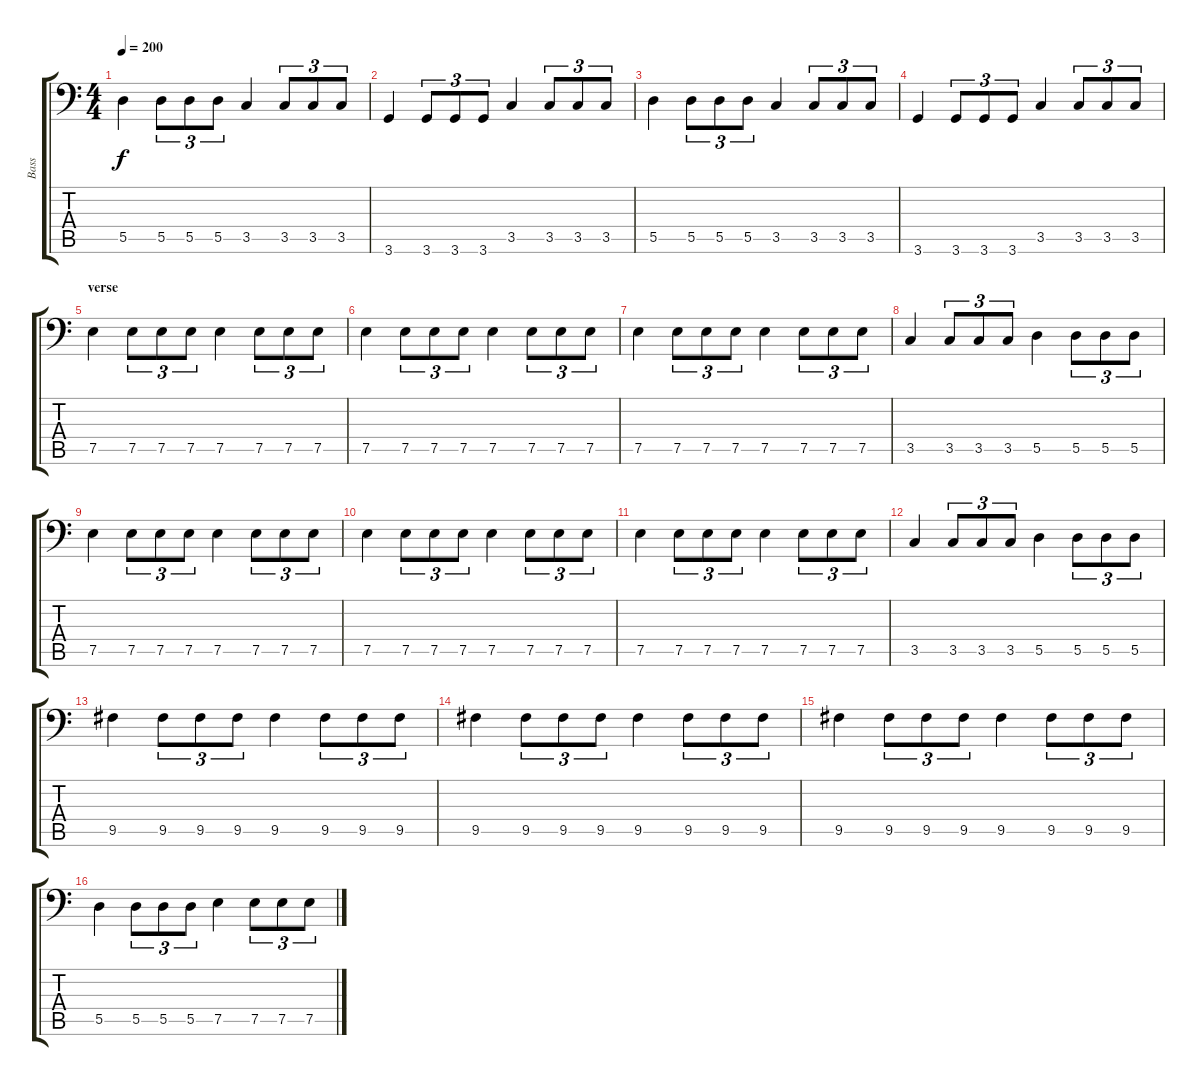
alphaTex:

\track ("Bass" "Bass") {instrument electricbassfinger}
\staff {score tabs}
\tuning (E3 B2 G2 D2 A1 E1) {hide}
\ts (4 4)
\tempo 200
\clef f4
\ks c
5.5.4{dy f} 5.5.8{tu (3 2)} 5.5.8{tu (3 2)} 5.5.8{tu (3 2)} 3.5.4 3.5.8{tu (3 2)} 3.5.8{tu (3 2)} 3.5.8{tu (3 2)} |
3.6.4 3.6.8{tu (3 2)} 3.6.8{tu (3 2)} 3.6.8{tu (3 2)} 3.5.4 3.5.8{tu (3 2)} 3.5.8{tu (3 2)} 3.5.8{tu (3 2)} |
5.5.4 5.5.8{tu (3 2)} 5.5.8{tu (3 2)} 5.5.8{tu (3 2)} 3.5.4 3.5.8{tu (3 2)} 3.5.8{tu (3 2)} 3.5.8{tu (3 2)} |
3.6.4 3.6.8{tu (3 2)} 3.6.8{tu (3 2)} 3.6.8{tu (3 2)} 3.5.4 3.5.8{tu (3 2)} 3.5.8{tu (3 2)} 3.5.8{tu (3 2)} |
\section ("" "verse")
7.5.4 7.5.8{tu (3 2)} 7.5.8{tu (3 2)} 7.5.8{tu (3 2)} 7.5.4 7.5.8{tu (3 2)} 7.5.8{tu (3 2)} 7.5.8{tu (3 2)} |
7.5.4 7.5.8{tu (3 2)} 7.5.8{tu (3 2)} 7.5.8{tu (3 2)} 7.5.4 7.5.8{tu (3 2)} 7.5.8{tu (3 2)} 7.5.8{tu (3 2)} |
7.5.4 7.5.8{tu (3 2)} 7.5.8{tu (3 2)} 7.5.8{tu (3 2)} 7.5.4 7.5.8{tu (3 2)} 7.5.8{tu (3 2)} 7.5.8{tu (3 2)} |
3.5.4 3.5.8{tu (3 2)} 3.5.8{tu (3 2)} 3.5.8{tu (3 2)} 5.5.4 5.5.8{tu (3 2)} 5.5.8{tu (3 2)} 5.5.8{tu (3 2)} |
7.5.4 7.5.8{tu (3 2)} 7.5.8{tu (3 2)} 7.5.8{tu (3 2)} 7.5.4 7.5.8{tu (3 2)} 7.5.8{tu (3 2)} 7.5.8{tu (3 2)} |
7.5.4 7.5.8{tu (3 2)} 7.5.8{tu (3 2)} 7.5.8{tu (3 2)} 7.5.4 7.5.8{tu (3 2)} 7.5.8{tu (3 2)} 7.5.8{tu (3 2)} |
7.5.4 7.5.8{tu (3 2)} 7.5.8{tu (3 2)} 7.5.8{tu (3 2)} 7.5.4 7.5.8{tu (3 2)} 7.5.8{tu (3 2)} 7.5.8{tu (3 2)} |
3.5.4 3.5.8{tu (3 2)} 3.5.8{tu (3 2)} 3.5.8{tu (3 2)} 5.5.4 5.5.8{tu (3 2)} 5.5.8{tu (3 2)} 5.5.8{tu (3 2)} |
9.5.4 9.5.8{tu (3 2)} 9.5.8{tu (3 2)} 9.5.8{tu (3 2)} 9.5.4 9.5.8{tu (3 2)} 9.5.8{tu (3 2)} 9.5.8{tu (3 2)} |
9.5.4 9.5.8{tu (3 2)} 9.5.8{tu (3 2)} 9.5.8{tu (3 2)} 9.5.4 9.5.8{tu (3 2)} 9.5.8{tu (3 2)} 9.5.8{tu (3 2)} |
9.5.4 9.5.8{tu (3 2)} 9.5.8{tu (3 2)} 9.5.8{tu (3 2)} 9.5.4 9.5.8{tu (3 2)} 9.5.8{tu (3 2)} 9.5.8{tu (3 2)} |
5.5.4 5.5.8{tu (3 2)} 5.5.8{tu (3 2)} 5.5.8{tu (3 2)} 7.5.4 7.5.8{tu (3 2)} 7.5.8{tu (3 2)} 7.5.8{tu (3 2)}
